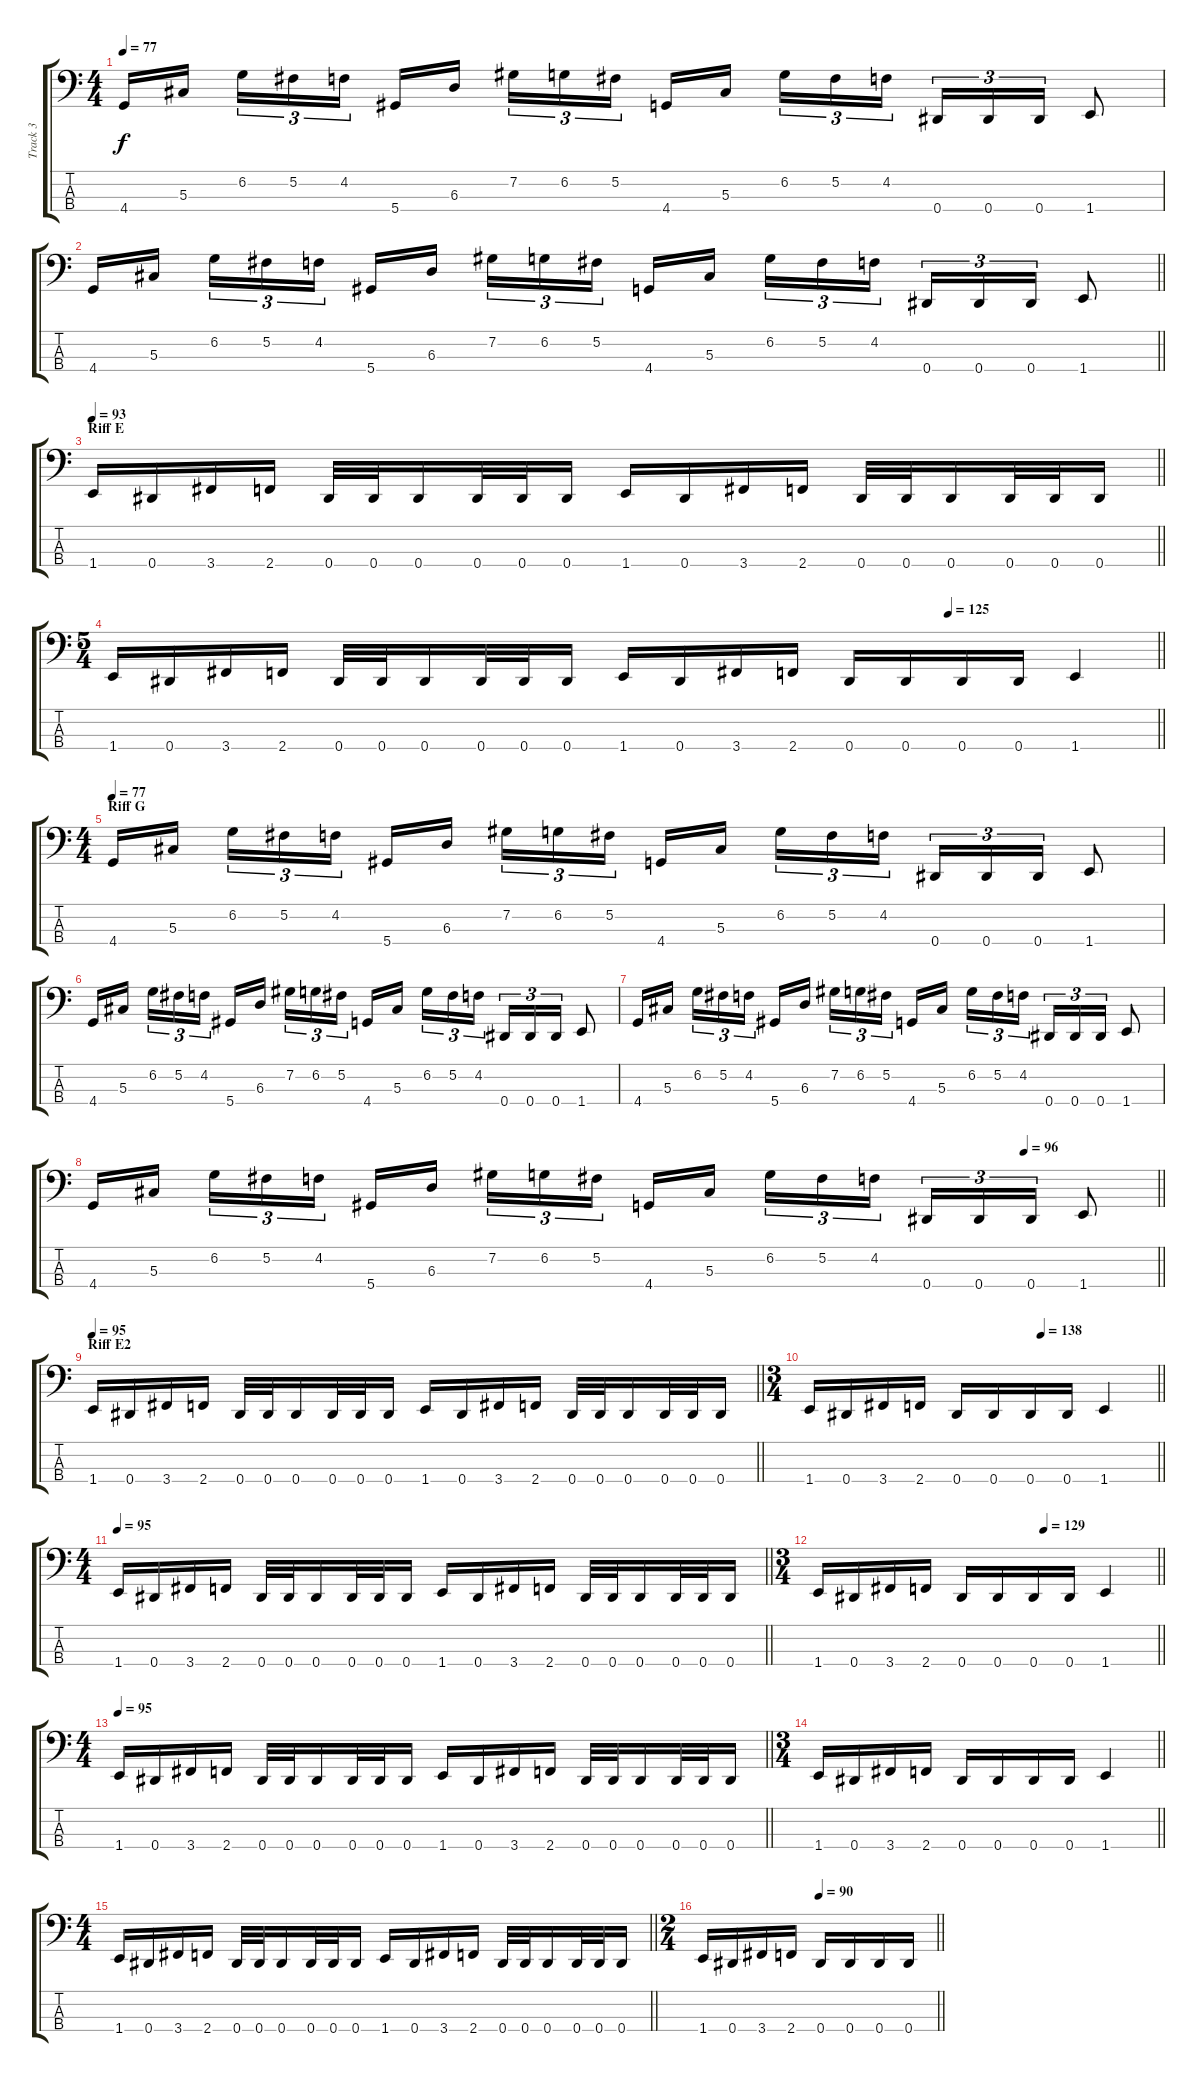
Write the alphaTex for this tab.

\track ("Track 3" "Track 3") {instrument electricbassfinger}
\staff {score tabs}
\tuning (Gb2 Db2 Ab1 Eb1) {hide}
\ts (4 4)
\tempo 77
\clef f4
\ks c
4.4.16{dy f} 5.3.16{beam splitsecondary} 6.2.16{tu (3 2)} 5.2.16{tu (3 2)} 4.2.16{tu (3 2)} 5.4.16 6.3.16{beam splitsecondary} 7.2.16{tu (3 2)} 6.2.16{tu (3 2)} 5.2.16{tu (3 2)} 4.4.16 5.3.16{beam splitsecondary} 6.2.16{tu (3 2)} 5.2.16{tu (3 2)} 4.2.16{tu (3 2)} 0.4.16{tu (3 2)} 0.4.16{tu (3 2)} 0.4.16{tu (3 2)} 1.4.8 |
\barLineRight lightlight
4.4.16 5.3.16{beam splitsecondary} 6.2.16{tu (3 2)} 5.2.16{tu (3 2)} 4.2.16{tu (3 2)} 5.4.16 6.3.16{beam splitsecondary} 7.2.16{tu (3 2)} 6.2.16{tu (3 2)} 5.2.16{tu (3 2)} 4.4.16 5.3.16{beam splitsecondary} 6.2.16{tu (3 2)} 5.2.16{tu (3 2)} 4.2.16{tu (3 2)} 0.4.16{tu (3 2)} 0.4.16{tu (3 2)} 0.4.16{tu (3 2)} 1.4.8 |
\section ("" "Riff E")
\tempo 93
\barLineRight lightlight
1.4.16 0.4.16 3.4.16 2.4.16 0.4.32 0.4.32 0.4.16 0.4.32 0.4.32 0.4.16 1.4.16 0.4.16 3.4.16 2.4.16 0.4.32 0.4.32 0.4.16 0.4.32 0.4.32 0.4.16 |
\ts (5 4)
\tempo (125 0.8)
\barLineRight lightlight
1.4.16 0.4.16 3.4.16 2.4.16 0.4.32 0.4.32 0.4.16 0.4.32 0.4.32 0.4.16 1.4.16 0.4.16 3.4.16 2.4.16 0.4.16 0.4.16 0.4.16 0.4.16 1.4.4 |
\ts (4 4)
\section ("" "Riff G")
\tempo 77
4.4.16 5.3.16{beam splitsecondary} 6.2.16{tu (3 2)} 5.2.16{tu (3 2)} 4.2.16{tu (3 2)} 5.4.16 6.3.16{beam splitsecondary} 7.2.16{tu (3 2)} 6.2.16{tu (3 2)} 5.2.16{tu (3 2)} 4.4.16 5.3.16{beam splitsecondary} 6.2.16{tu (3 2)} 5.2.16{tu (3 2)} 4.2.16{tu (3 2)} 0.4.16{tu (3 2)} 0.4.16{tu (3 2)} 0.4.16{tu (3 2)} 1.4.8 |
4.4.16 5.3.16{beam splitsecondary} 6.2.16{tu (3 2)} 5.2.16{tu (3 2)} 4.2.16{tu (3 2)} 5.4.16 6.3.16{beam splitsecondary} 7.2.16{tu (3 2)} 6.2.16{tu (3 2)} 5.2.16{tu (3 2)} 4.4.16 5.3.16{beam splitsecondary} 6.2.16{tu (3 2)} 5.2.16{tu (3 2)} 4.2.16{tu (3 2)} 0.4.16{tu (3 2)} 0.4.16{tu (3 2)} 0.4.16{tu (3 2)} 1.4.8 |
4.4.16 5.3.16{beam splitsecondary} 6.2.16{tu (3 2)} 5.2.16{tu (3 2)} 4.2.16{tu (3 2)} 5.4.16 6.3.16{beam splitsecondary} 7.2.16{tu (3 2)} 6.2.16{tu (3 2)} 5.2.16{tu (3 2)} 4.4.16 5.3.16{beam splitsecondary} 6.2.16{tu (3 2)} 5.2.16{tu (3 2)} 4.2.16{tu (3 2)} 0.4.16{tu (3 2)} 0.4.16{tu (3 2)} 0.4.16{tu (3 2)} 1.4.8 |
\tempo (96 0.875)
\barLineRight lightlight
4.4.16 5.3.16{beam splitsecondary} 6.2.16{tu (3 2)} 5.2.16{tu (3 2)} 4.2.16{tu (3 2)} 5.4.16 6.3.16{beam splitsecondary} 7.2.16{tu (3 2)} 6.2.16{tu (3 2)} 5.2.16{tu (3 2)} 4.4.16 5.3.16{beam splitsecondary} 6.2.16{tu (3 2)} 5.2.16{tu (3 2)} 4.2.16{tu (3 2)} 0.4.16{tu (3 2)} 0.4.16{tu (3 2)} 0.4.16{tu (3 2)} 1.4.8 |
\section ("" "Riff E2")
\tempo 95
\barLineRight lightlight
1.4.16 0.4.16 3.4.16 2.4.16 0.4.32 0.4.32 0.4.16 0.4.32 0.4.32 0.4.16 1.4.16 0.4.16 3.4.16 2.4.16 0.4.32 0.4.32 0.4.16 0.4.32 0.4.32 0.4.16 |
\ts (3 4)
\tempo (138 0.6666666666666666)
\barLineRight lightlight
1.4.16 0.4.16 3.4.16 2.4.16 0.4.16 0.4.16 0.4.16 0.4.16 1.4.4 |
\ts (4 4)
\tempo 95
\barLineRight lightlight
1.4.16 0.4.16 3.4.16 2.4.16 0.4.32 0.4.32 0.4.16 0.4.32 0.4.32 0.4.16 1.4.16 0.4.16 3.4.16 2.4.16 0.4.32 0.4.32 0.4.16 0.4.32 0.4.32 0.4.16 |
\ts (3 4)
\tempo (129 0.6666666666666666)
\barLineRight lightlight
1.4.16 0.4.16 3.4.16 2.4.16 0.4.16 0.4.16 0.4.16 0.4.16 1.4.4 |
\ts (4 4)
\tempo 95
\barLineRight lightlight
1.4.16 0.4.16 3.4.16 2.4.16 0.4.32 0.4.32 0.4.16 0.4.32 0.4.32 0.4.16 1.4.16 0.4.16 3.4.16 2.4.16 0.4.32 0.4.32 0.4.16 0.4.32 0.4.32 0.4.16 |
\ts (3 4)
\barLineRight lightlight
1.4.16 0.4.16 3.4.16 2.4.16 0.4.16 0.4.16 0.4.16 0.4.16 1.4.4 |
\ts (4 4)
\barLineRight lightlight
1.4.16 0.4.16 3.4.16 2.4.16 0.4.32 0.4.32 0.4.16 0.4.32 0.4.32 0.4.16 1.4.16 0.4.16 3.4.16 2.4.16 0.4.32 0.4.32 0.4.16 0.4.32 0.4.32 0.4.16 |
\ts (2 4)
\tempo (90 0.5)
\barLineRight lightlight
1.4.16 0.4.16 3.4.16 2.4.16 0.4.16 0.4.16 0.4.16 0.4.16
